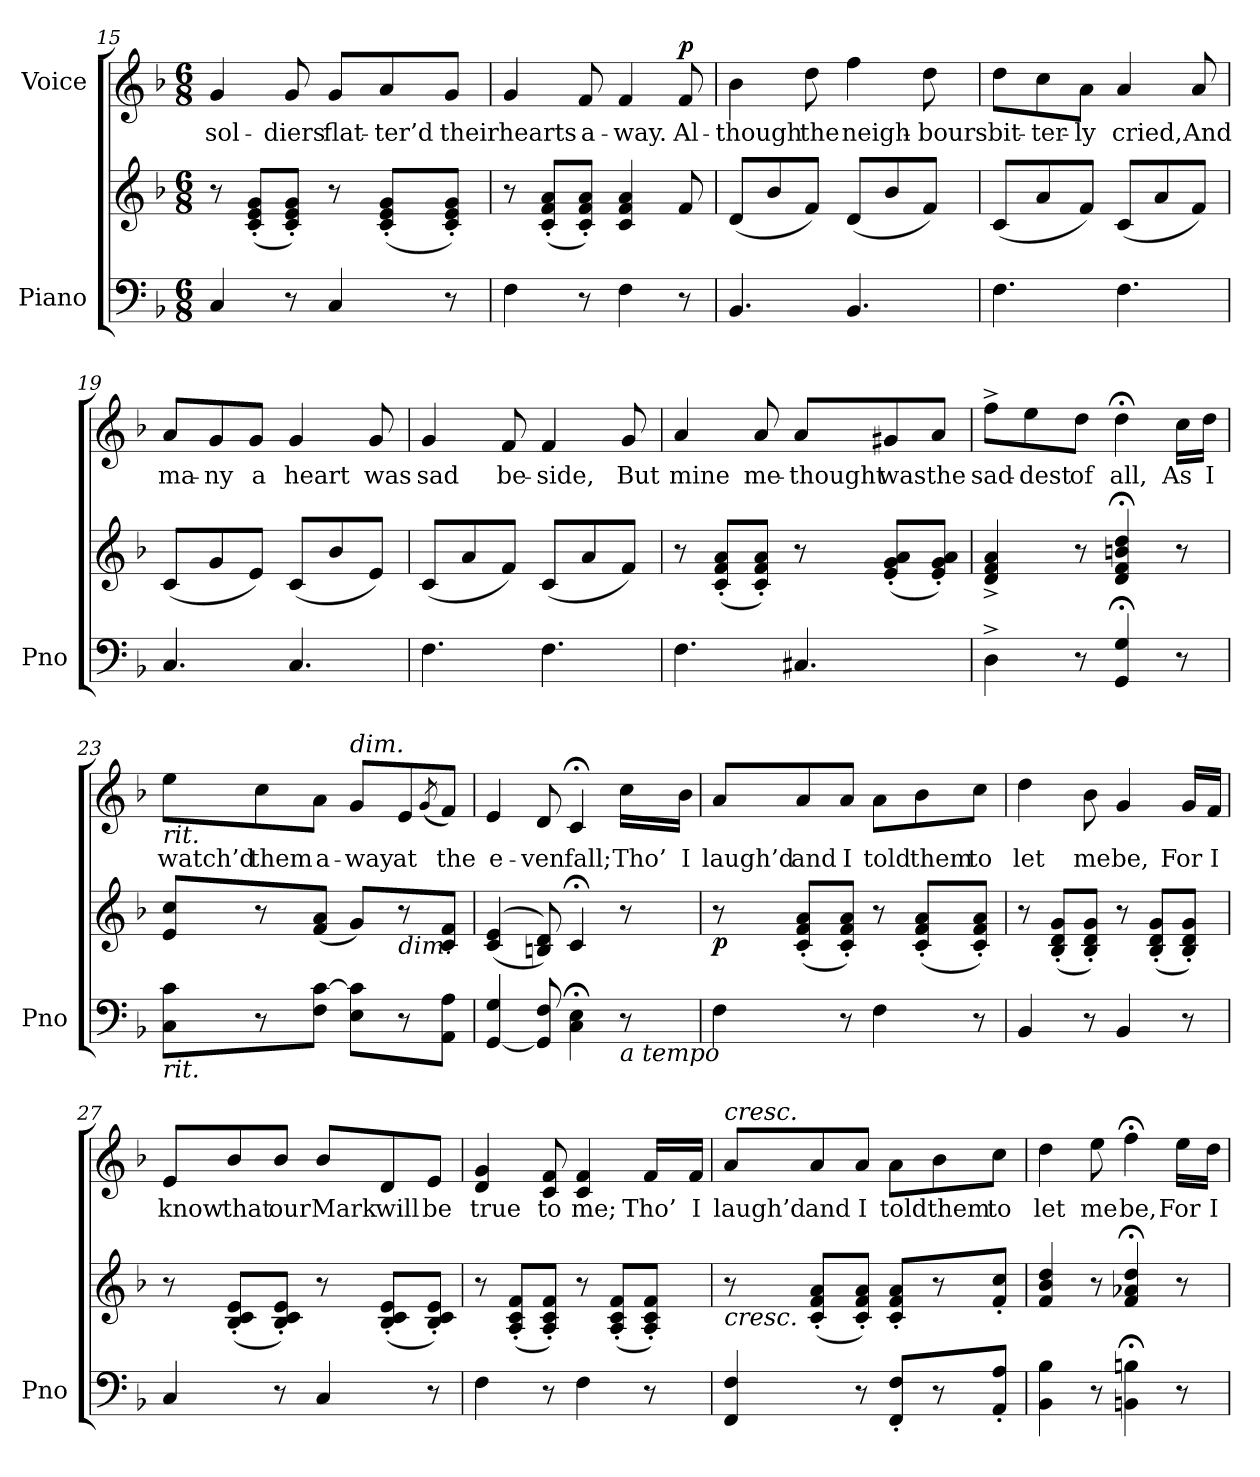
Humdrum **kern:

**kern	**kern	**dynam	**kern	**text	**dynam
*part2	*part2	*part2	*part1	*part1	*part1
*staff3	*staff2	*staff2/3	*staff1	*staff1	*staff1
*I"Piano	*	*	*I"Voice	*	*
*I'Pno	*	*	*	*	*
*clefF4	*clefG2	*	*clefG2	*	*
*k[b-]	*k[b-]	*	*k[b-]	*	*
*M6/8	*M6/8	*	*M6/8	*	*
=15	=15	=15	=15	=15	=15
!	!	!	!	!LO:LY:b	!
4C/	8r	.	4g/	sol-	.
.	(8c/' 8e/' 8g/'L	.	.	.	.
!	!	!	!	!LO:LY:b	!
8r	8c/' 8e/' 8g/'J)	.	8g/	-diers	.
!	!	!	!	!LO:LY:b	!
4C/	8r	.	8g/L	flat-	.
!	!	!	!	!LO:LY:b	!
.	(8c/' 8e/' 8g/'L	.	8a/	-ter’d	.
!	!	!	!	!LO:LY:b	!
8r	8c/' 8e/' 8g/'J)	.	8g/J	their	.
!!LO:LB:g=z
=16	=16	=16	=16	=16	=16
!	!	!	!	!LO:LY:b	!
4F\	8r	.	4g/	hearts	.
.	(8c/' 8f/' 8a/'L	.	.	.	.
!	!	!	!	!LO:LY:b	!
8r	8c/' 8f/' 8a/'J)	.	8f/	a-	.
!	!	!	!	!LO:LY:b	!
4F\	4c/ 4f/ 4a/	.	4f/	-way.	.
!	!	!LO:DY:b	!	!LO:LY:b	!
!	!	!LO:DY:n=1:b	!	!	!LO:DY:a
8r	8f/	p other-dynamics	8f/	Al-	p
=17	=17	=17	=17	=17	=17
!	!	!	!	!LO:LY:b	!
4.BB-/	(8d/L	.	4b-\	-though	.
.	8b-/	.	.	.	.
!	!	!	!	!LO:LY:b	!
.	8f/J)	.	8dd\	the	.
!	!	!	!	!LO:LY:b	!
4.BB-/	(8d/L	.	4ff\	neigh-	.
.	8b-/	.	.	.	.
!	!	!	!	!LO:LY:b	!
.	8f/J)	.	8dd\	-bours	.
=18	=18	=18	=18	=18	=18
!	!	!	!	!LO:LY:b	!
4.F\	(8c/L	.	8dd\L	bit-	.
!	!	!	!	!LO:LY:b	!
.	8a/	.	8cc\	-ter-	.
!	!	!	!	!LO:LY:b	!
.	8f/J)	.	8a\J	-ly	.
!	!	!	!	!LO:LY:b	!
4.F\	(8c/L	.	4a/	cried,	.
.	8a/	.	.	.	.
!	!	!	!	!LO:LY:b	!
.	8f/J)	.	8a/	And	.
=19	=19	=19	=19	=19	=19
!	!	!	!	!LO:LY:b	!
4.C/	(8c/L	.	8a/L	ma-	.
!	!	!	!	!LO:LY:b	!
.	8g/	.	8g/	-ny	.
!	!	!	!	!LO:LY:b	!
.	8e/J)	.	8g/J	a	.
!	!	!	!	!LO:LY:b	!
4.C/	(8c/L	.	4g/	heart	.
.	8b-/	.	.	.	.
!	!	!	!	!LO:LY:b	!
.	8e/J)	.	8g/	was	.
=20	=20	=20	=20	=20	=20
!	!	!	!	!LO:LY:b	!
4.F\	(8c/L	.	4g/	sad	.
.	8a/	.	.	.	.
!	!	!	!	!LO:LY:b	!
.	8f/J)	.	8f/	be-	.
!	!	!	!	!LO:LY:b	!
4.F\	(8c/L	.	4f/	-side,	.
.	8a/	.	.	.	.
!	!	!	!	!LO:LY:b	!
.	8f/J)	.	8g/	But	.
!!LO:LB:g=z
=21	=21	=21	=21	=21	=21
!	!	!	!	!LO:LY:b	!
4.F\	8r	.	4a/	mine	.
.	(8c/' 8f/' 8a/'L	.	.	.	.
!	!	!	!	!LO:LY:b	!
.	8c/' 8f/' 8a/'J)	.	8a/	me-	.
!	!	!	!	!LO:LY:b	!
4.C#X/	8r	.	8a/L	-thought	.
!	!	!	!	!LO:LY:b	!
.	(8e/' 8g/' 8a/'L	.	8g#X/	was	.
!	!	!	!	!LO:LY:b	!
.	8e/' 8g/' 8a/'J)	.	8a/J	the	.
=22	=22	=22	=22	=22	=22
!	!	!	!	!LO:LY:b	!
4D^\	4d/^> 4f/^> 4a/^>	.	8ff^\L	sad-	.
!	!	!	!	!LO:LY:b	!
.	.	.	8ee\	-dest	.
!	!	!	!	!LO:LY:b	!
8r	8r	.	8dd\J	of	.
!	!	!	!	!LO:LY:b	!
4GG/; 4G/;	4d/;< 4f/;< 4bn/;< 4dd/;<	.	4dd;<\	all,	.
!	!	!	!	!LO:LY:b	!
8r	8r	.	16cc\LL	As	.
!	!	!	!	!LO:LY:b	!
.	.	.	16dd\JJ	I	.
=23	=23	=23	=23	=23	=23
!	!	!	!LO:TX:b:i:t=rit.	!	!
!LO:TX:b:i:t=rit.	!	!	!	!	!
!	!	!	!	!LO:LY:b	!
8C\ 8c\L	8e/ 8cc/L	.	8ee\L	watch’d	.
!	!	!	!	!LO:LY:b	!
8r	8r	.	8cc\	them	.
!	!	!	!	!LO:LY:b	!
8F\ [8c\J	(8f/ 8a/J	.	8a\J	a-	.
!	!	!	!LO:TX:a:i:t=dim.	!	!
!	!	!	!	!LO:LY:b	!
8E\ 8c\]L	8g/L)	.	8g/L	-way	.
!	!LO:TX:b:i:t=dim.	!	!	!	!
!	!	!	!	!LO:LY:b	!
8r	8r	.	8e/	at	.
.	.	.	(8qg/	.	.
!	!	!	!	!LO:LY:b	!
8AA\ 8A\J	8c/ 8f/J	.	8f/J)	the	.
=24	=24	=24	=24	=24	=24
!	!	!	!	!LO:LY:b	!
[4GG/ 4G/	((>4c/ 4e/	.	4e/	e-	.
!	!	!	!	!LO:LY:b	!
8GG/] 8F/	8Bn/ 8d/))	.	8d/	-ven	.
!	!	!	!	!LO:LY:b	!
4C\; 4E\;	4c;</	.	4c;</	fall;	.
!LO:TX:b:i:t=a tempo	!	!	!	!	!
!	!	!	!	!LO:LY:b	!LO:DY:a
!	!	!	!	!	!LO:DY:n=1:a
8r	8r	.	16cc\LL	Tho’	p other-dynamics
!	!	!	!	!LO:LY:b	!
.	.	.	16b-\JJ	I	.
!!LO:PB:g=z
=25	=25	=25	=25	=25	=25
!	!	!LO:DY:b	!	!LO:LY:b	!
4F\	8r	p	8a/L	laugh’d	.
!	!	!	!	!LO:LY:b	!
.	(8c/' 8f/' 8a/'L	.	8a/	and	.
!	!	!	!	!LO:LY:b	!
8r	8c/' 8f/' 8a/'J)	.	8a/J	I	.
!	!	!	!	!LO:LY:b	!
4F\	8r	.	8a\L	told	.
!	!	!	!	!LO:LY:b	!
.	(8c/' 8f/' 8a/'L	.	8b-\	them	.
!	!	!	!	!LO:LY:b	!
8r	8c/' 8f/' 8a/'J)	.	8cc\J	to	.
=26	=26	=26	=26	=26	=26
!	!	!	!	!LO:LY:b	!
4BB-/	8r	.	4dd\	let	.
.	(8B-/' 8d/' 8g/'L	.	.	.	.
!	!	!	!	!LO:LY:b	!
8r	8B-/' 8d/' 8g/'J)	.	8b-\	me	.
!	!	!	!	!LO:LY:b	!
4BB-/	8r	.	4g/	be,	.
.	(8B-/' 8d/' 8g/'L	.	.	.	.
!	!	!	!	!LO:LY:b	!
8r	8B-/' 8d/' 8g/'J)	.	16g/LL	For	.
!	!	!	!	!LO:LY:b	!
.	.	.	16f/JJ	I	.
=27	=27	=27	=27	=27	=27
!	!	!	!	!LO:LY:b	!
4C/	8r	.	8e/L	know	.
!	!	!	!	!LO:LY:b	!
.	(8B-/' 8c/' 8e/'L	.	8b-/	that	.
!	!	!	!	!LO:LY:b	!
8r	8B-/' 8c/' 8e/'J)	.	8b-/J	our	.
!	!	!	!	!LO:LY:b	!
4C/	8r	.	8b-/L	Mark	.
!	!	!	!	!LO:LY:b	!
.	(8B-/' 8c/' 8e/'L	.	8d/	will	.
!	!	!	!	!LO:LY:b	!
8r	8B-/' 8c/' 8e/'J)	.	8e/J	be	.
=28	=28	=28	=28	=28	=28
!	!	!	!	!LO:LY:b	!
4F\	8r	.	4d/ 4g/	true	.
.	(8A/' 8c/' 8f/'L	.	.	.	.
!	!	!	!	!LO:LY:b	!
8r	8A/' 8c/' 8f/'J)	.	8c/ 8f/	to	.
!	!	!	!	!LO:LY:b	!
4F\	8r	.	4c/ 4f/	me;	.
.	(8A/' 8c/' 8f/'L	.	.	.	.
!	!	!	!	!LO:LY:b	!
8r	8A/' 8c/' 8f/'J)	.	16f/LL	Tho’	.
!	!	!	!	!LO:LY:b	!
.	.	.	16f/JJ	I	.
=29	=29	=29	=29	=29	=29
!	!	!	!LO:TX:a:i:t=cresc.	!	!
!	!LO:TX:b:i:t=cresc.	!	!	!	!
!	!	!	!	!LO:LY:b	!
4FF/ 4F/	8r	.	8a/L	laugh’d	.
!	!	!	!	!LO:LY:b	!
.	(8c/' 8f/' 8a/'L	.	8a/	and	.
!	!	!	!	!LO:LY:b	!
8r	8c/' 8f/' 8a/'J)	.	8a/J	I	.
!	!	!	!	!LO:LY:b	!
8FF/' 8F/'L	8c/' 8f/' 8a/'L	.	8a\L	told	.
!	!	!	!	!LO:LY:b	!
8r	8r	.	8b-\	them	.
!	!	!	!	!LO:LY:b	!
8AA/' 8A/'J	8f/' 8cc/'J	.	8cc\J	to	.
!!LO:LB:g=z
=30	=30	=30	=30	=30	=30
!	!	!	!	!LO:LY:b	!
4BB-\ 4B-\	4f/ 4b-/ 4dd/	.	4dd\	let	.
!	!	!	!	!LO:LY:b	!
8r	8r	.	8ee\	me	.
!	!	!	!	!LO:LY:b	!
4BBn\;< 4Bn\;<	4f/;< 4a-X/;< 4dd/;<	.	4ff;<\	be,	.
!	!	!	!	!LO:LY:b	!
8r	8r	.	16ee\LL	For	.
!	!	!	!	!LO:LY:b	!
.	.	.	16dd\JJ	I	.
=	=	=	=	=	=
*-	*-	*-	*-	*-	*-
